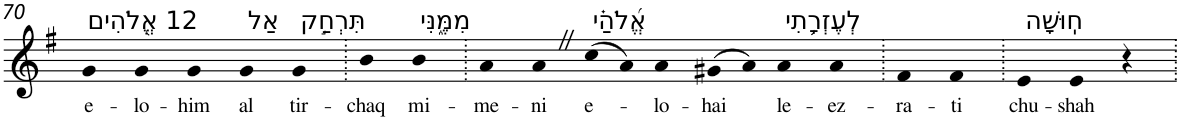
**kern	**text
*part1	*part1
*staff1	*staff1
*I"Piano	*
*I'Pno	*
!!LO:PB:g=z
*clefG2	*
*k[f#]	*
*G:	*
=70	=70
!LO:TX:a:t=12 אֱ֭לֹהִים	!
!	!LO:LY:b
4g	e-
!	!LO:LY:b
4g	-lo-
!	!LO:LY:b
4g	-him
!LO:TX:a:t=אַל	!
!	!LO:LY:b
4g	al
!LO:TX:a:t=תִּרְחַ֣ק	!
!	!LO:LY:b
4g	tir-
=71.	=71.
!	!LO:LY:b
4b	-chaq
!LO:TX:a:t=מִמֶּ֑נִּי	!
!	!LO:LY:b
4b	mi-
=72.	=72.
!	!LO:LY:b
4a	-me-
!	!LO:LY:b
4aZ	-ni
!LO:TX:a:t=אֱ֝לֹהַ֗י	!
!	!LO:LY:b
(>8cc	e-
8a)	.
!	!LO:LY:b
4a	-lo-
!	!LO:LY:b
(>8g#X	-hai
8a)	.
!LO:TX:a:t=לְעֶזְרָ֥תִי	!
!	!LO:LY:b
4a	le-
!	!LO:LY:b
4a	-ez-
=73.	=73.
!	!LO:LY:b
4f#	-ra-
!	!LO:LY:b
4f#	-ti
=74.	=74.
!LO:TX:a:t=חֽוּשָׁה	!
!	!LO:LY:b
4e	chu-
!	!LO:LY:b
4e	-shah
4r	.
=.	=.
*-	*-
